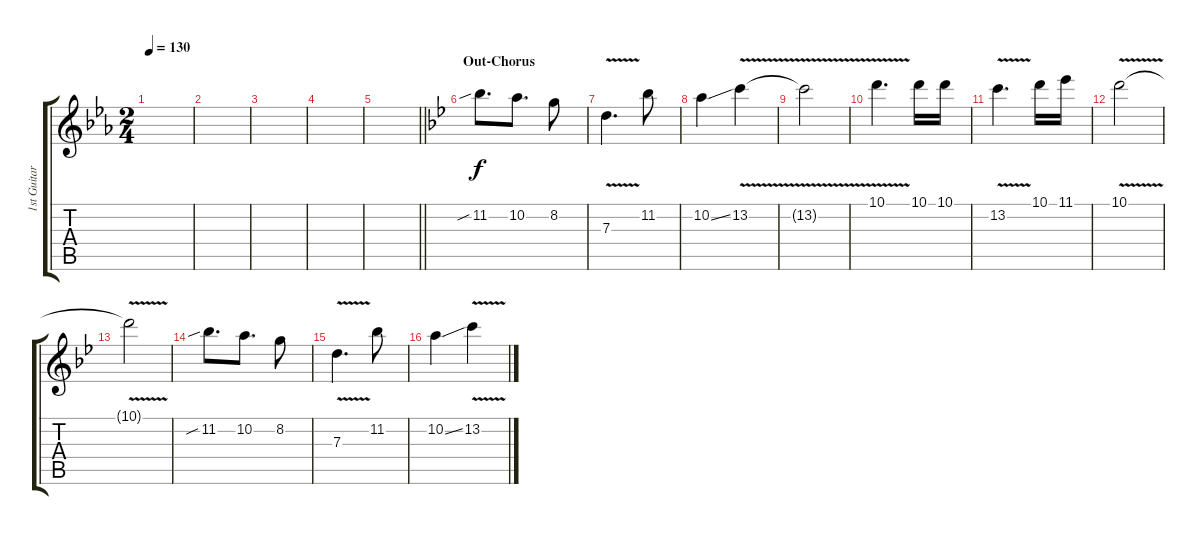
\track ("1st Guitar " "1st Guitar") {instrument distortionguitar}
\staff {score tabs}
\tuning (E4 B3 G3 D3 A2 E2) {hide}
\ts (2 4)
\tempo 130
\clef g2
\ks cminor
|
|
|
|
\barLineRight lightlight
|
\section ("" "Out-Chorus")
\ks gminor
11.2{sib}.8{d} 10.2.8{d} 8.2.8 |
7.3{v}.4{d} 11.2.8 |
10.2{ss}.4 13.2{v}.4 |
13.2{t}.2 |
10.1{v}.4{d} 10.1.16 10.1.16 |
13.2{v}.4{d} 10.1.16 11.1.16 |
10.1{v}.2 |
10.1{v t}.2 |
11.2{sib}.8{d} 10.2.8{d} 8.2.8 |
7.3{v}.4{d} 11.2.8 |
10.2{ss}.4 13.2{v}.4
